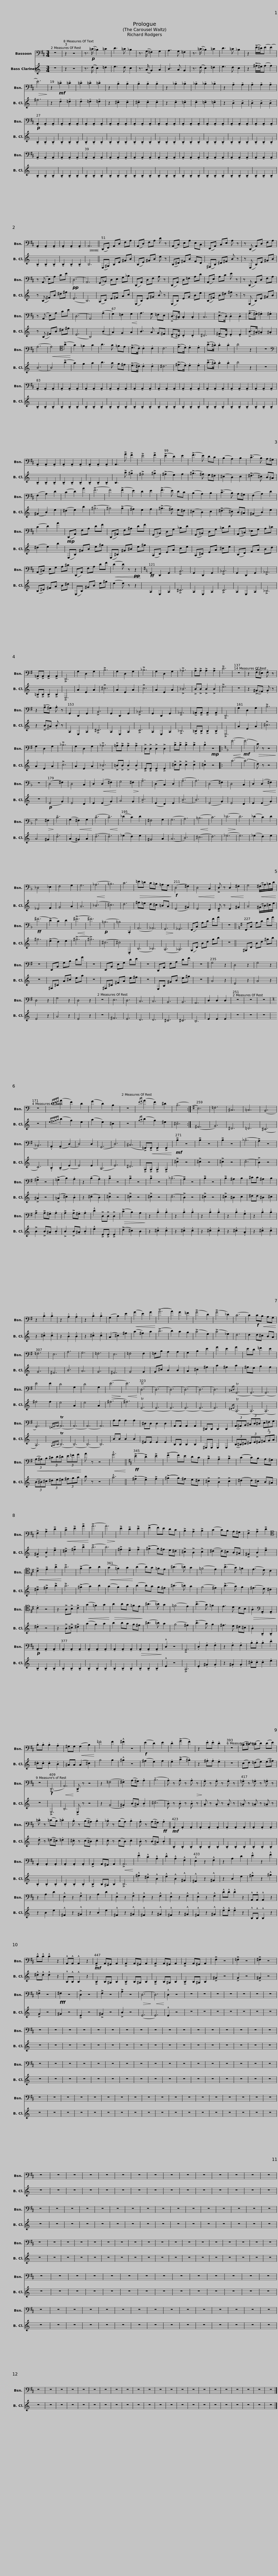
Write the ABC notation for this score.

X:1
%%score 1 2
L:1/8
M:3/4
I:linebreak $
K:D
V:1 bass
V:2 treble transpose=-14
V:1
 z6 | z2 z4 | z3/2!p! (=C/ _B,2) =C2 | D3 =C _B,2 | z3/2 (G,/ =F,2) G,2 | %5
 A,3 G, =F,2 |$ z3/2 (=C/ _B,2) =C2 | D3 =C _B,2 | z2 (!>!E/^D/)(E (E2) |!>(! E6)!>)! | %10
 z2!mf! !tenuto!=C2 !tenuto!=C2 | !tenuto!=C2 !tenuto!=C2 !tenuto!=C2 | z2 !tenuto!B,2 !tenuto!B,2 | !tenuto!B,2 !tenuto!B,2 !tenuto!B,2 |$ z2 !tenuto!_B,2 !tenuto!_B,2 | %15
 !tenuto!_B,2 !tenuto!_B,2 !tenuto!_B,2 | z2 !tenuto!A,2 !tenuto!A,2 | !tenuto!A,2 !tenuto!A,2 !tenuto!A,2 |!p! !tenuto!A,,2 !tenuto!A,,2 !tenuto!A,,2 | !tenuto!A,,2 !tenuto!A,,2 !tenuto!A,,2 | %20
 !tenuto!A,,2 !tenuto!A,,2 !tenuto!A,,2 | !tenuto!A,,2 !tenuto!A,,2 !tenuto!A,,2 | !tenuto!A,,2 !tenuto!A,,2 !tenuto!A,,2 |$ !tenuto!A,,2 !tenuto!A,,2 !tenuto!A,,2 | !tenuto!A,,2 !tenuto!A,,2 !tenuto!A,,2 | %25
 !tenuto!A,,2 !tenuto!A,,2 !tenuto!A,,2 | !tenuto!A,,2 !tenuto!A,,2 !tenuto!A,,2 | !tenuto!A,,2 !tenuto!A,,2 !tenuto!A,,2 | !tenuto!A,,2 !tenuto!A,,2 !tenuto!A,,2 | !tenuto!A,,2 !tenuto!A,,2 !tenuto!A,,2 | %30
 !tenuto!A,,2 !tenuto!A,,2 !tenuto!A,,2 | !tenuto!A,,2 !tenuto!A,,2 !tenuto!A,,2 |$ !tenuto!A,,2 !tenuto!A,,2 !tenuto!A,,2 | !tenuto!A,,2 !tenuto!A,,2 !tenuto!A,,2 | !tenuto!A,,2 !tenuto!A,,2 !tenuto!A,,2 | %35
 !tenuto!A,,2 !tenuto!A,,2 !tenuto!A,,2 | !tenuto!A,,2 !tenuto!A,,2 !tenuto!A,,2 | !tenuto!A,,2 !tenuto!A,,2 !tenuto!A,,2 | !tenuto!A,,2 !tenuto!A,,2 !tenuto!A,,2 | !tenuto!A,,2 !tenuto!A,,2 !tenuto!A,,2 | %40
!<(!!>(! A,,6!<)!!>)! ||$ (D,,F,,) A,,D, F,A, | (A,,D,) F,A, D z | (A,,C,) E,A, E,C, | (E,,A,,) C,E, A, z | %45
 z (D,, A,,)D, F,A, |$ z (A,, E,)A, CE |!pp! (D,6 | A,,6) | (G,,_B,,) D,E, G,_B, | %50
 (D,,A,,) D,F, A, z | (D,,A,,) D,=F, A,D |$ (A,,E,) A,C E z | z (D,, A,,)D, F,A, | z (A,, E,)A, CE | %55
 (D,6 | A,,4) (!tenuto!A,2 | G,2) =F,2!<(! G,2!<)! | A,3 G, =F,E, |$ (!>!D,>.^C,) .C,2 .C,2 | %60
 C,6 | (!>!E,>.D,) .D,2 .D,2 | (!>!A,>.^G,) .^G,2 .^G,2 | (A,6 |!<(! A,4)[K:tenor] (!>!A2!<)! | %65
 G2) =F2 G2 | A3 G =FE |$ (!>!D>.C) .C2 .C2 | C6 | (!>!E>.D) .D2 .D2 | %70
 (!>!A>.^G) .G2 .G2 | A4 z2 | z6 |[K:bass] !tenuto!A,,2 !tenuto!A,,2 !tenuto!A,,2 | !tenuto!A,,2 !tenuto!A,,2 !tenuto!A,,2 | %75
 !tenuto!A,,2 !tenuto!A,,2 !tenuto!A,,2 |$ !tenuto!A,,2 !tenuto!A,,2 !tenuto!A,,2 | !tenuto!A,,2 !tenuto!A,,2 !tenuto!A,,2 | !tenuto!A,,2 !tenuto!A,,2 !tenuto!A,,2 | !tenuto!A,,2 !tenuto!A,,2 !tenuto!A,,2 | %80
 !tenuto!A,,2 !tenuto!A,,2 !tenuto!A,,2 | !tenuto!A,,2 !tenuto!A,,2 !tenuto!A,,2 | !tenuto!A,,2 !tenuto!A,,2 !tenuto!A,,2 | !tenuto!A,,2 !tenuto!A,,2 !tenuto!A,,2 | !tenuto!A,,2 !tenuto!A,,2 !tenuto!A,,2 |$ %85
 !tenuto!A,,2 !tenuto!A,,2 !tenuto!A,,2 | A,,3 !>!G !>!F2 | !>!E4 !>!F2 | (!>!E2 D2) E2 | (!>!F3 E) DC | %90
 (B,2 A,2) B,2 | (!>!C3 B,) A,^G, | (F,2 A,2) D2 | (C2 D2) A2 |$ (!>!F6 | %95
 F4) (!>!F2 | E2) D2 E2 | (!>!F3 E) DC | (B,2 A,2) B,2 | (!>!C3 B,) A,^G, | %100
 (F,2 A,2) D2 | (C2 D2) A2 |$!mp! (D,,A,,) F,A, DF | (D,,^A,,) F,^A, DF | (G,,_B,,) D,G, _B,D | %105
 (G,,=B,,) D,G, =B,D | (A,,=C,) _E,G, A,=C |$ (A,,^C,) E,G, A,^C | (D,,A,,) F,A, DF |!<(! (D2 D) z!pp! z2!<)! | %110
[K:G]!ff! G,,2 D,,2 G,,2 | !>!B,,6 | G,,2 D,,2 G,,2 | !>!_B,,6 | G,,2 D,,2 G,,2 |$ %115
 !>!_A,,6 | !>!=A,,!>!A,, !>!A,,2 !>!A,,2 | !>!D,,6 | G,2 D,2 G,2 | !>!B,6 | %120
 G,2 D,2 G,2 | !>!_B,6 | G,2 D,2 G,2 | !>!_A,6 | !>!A,!>!A, !>!A,2 !>!A,2 | %125
 !>!D6 | z6 |$ z2 (!>!F,^E,) .F, z | z2 (!>!A,^G,) .A, z | G,,2 D,,2 G,,2 | %130
 !>!B,,6 | G,,2 D,,2 G,,2 | !>!_B,,6 | G,,2 D,,2 G,,2 | !>!_A,,6 | %135
 !>!=A,,!>!A,, !>!A,,2 !>!A,,2 | !>!D,,6 |$ G,2 D,2 G,2 | !>!B,6 | G,2 D,2 G,2 | %140
 !>!_B,6 | G,2 D,2 G,2 | !>!_A,6 | !>!=A,!>!A, !>!A,2 !>!A,2 | !>!D,!>!D, !>!D,2 !>!D,2 | %145
 !>!B,!>!B, !>!B,2 !>!B,2 | !^!B,2!mp! z4 |:[K:F]!<(! (G6!<)! |!mf! (G6) |$!>(! C) z z4!>)! | %150
 z6 | (D,4 ^F,2) | D,4 C,2 | D,2!<(! (D,2 ^F,2)!<)! | G,4!>(! ^F,2!>)! | %155
 !tenuto!A,6 | (D,2 C,2) D,2 | (!tenuto!A,6 | A,6) | (D,4 ^F,2) | %160
 D,4 C,2 | D,2!<(! (D,2 ^F,2)!<)! |$ G,4!>(! ^F,2!>)! | !tenuto!C6 | (G,2!<(! ^F,2) G,2!<)! | %165
 (!tenuto!C6 |!<(! !tenuto!C6)!<)! | (_D2 C2) D2 | ^F,4 G,2 | (G,6 | %170
 A,6) |!<(! (=B,6!<)! | C6) |!>(! (_D6!>)! | D6) | %175
 (_D2 C2) D2 |$ _D,4 _E,2 | F,4 G,2 | G,6 |!<(! (_A,6!<)! | %180
 =B,6) | C6 |!>(! =E=D C=B, =A,G,!>)! |!f! (D,4 ^F,2) |!<(! D,4 C,2!<)! | %185
 !>!D, z!<(! D,2 ^F,2!<)! |$ G,4!<(! (^F,/_A,/)=B,/D/!<)! |!ff! (^F6 | (!>!D2) C2) D2 |!<(! (!>!^F6!<)! | %190
 ^F6) |!p! (=B,6 | =B,4) .C,,2 | (A,,6 | _A,,6) | %195
!>(! G,,6!>)! | _G,,6 | (F,,C,) A,C FA |$ z6 ||[K:G] F,,C, A,C FA | %200
 z6 | E,,B,, G,B, DG | z6 | E,,B,, E,G, DE | z6 | %205
 D,,A,, F,A, DF |$ z6 || G,4 z2 | D,4 z2 | G,4 z2 | %210
 D,4 z2 | G,4 z2 | D,4 z2 | z6 | E,6 | %215
 D,6 | C,6 | C,6 | B,,6 | B,,6 | %220
 A,,6 |$ D,2 D,2 D,2 | z6 | z6 | z6 | %225
[K:C] z6 |{DEFG} (A2 F2) D2 | (G2 D2) B,2 | z6 |{FG} (A2 F2) ^D2 |$ %230
 (!tenuto!B,6 :|[K:G] E,6) | =F,6 | ^C,6 | =C,6 | %235
 (B,,6 | _B,,6) | !tenuto!.A,,2 (!tenuto!A,,2 (D,2) | D,4) D,2 | (G,,6 | %240
 D,6) | (^C,6 | !>!=F,,)!<(!!>!F,, !>!F,,2 !>!F,,2!<)! |!mf! !>!B,2 z4 | !>!B,2 z4 |$ %245
 !>!B,2 z4 | (!tenuto!_B,6 | !>!A,2) z4 | !>!^G,2 z4 | (!>!=G,2 B,2) .A,2 | %250
 z2 (!tenuto!B,2 .A,2) | !>!B,2 z4 | !>!B,2 z4 | !>!B,2 z4 | (!tenuto!_B,6 | %255
 !>!A,2) z4 | !>!B,2 z4 | !>!B,2 ^A,2 B,2 |$ ^CC ^A,2 B,2 | !>!A,2 !>!A,.^G, .A,2 | %260
 !>!A,2 !>!A,.^G, .A,2 | !^!D2 !>!D,!>!D, !>!D,2 |!>(! (!>!C2 B,2) A,2!>)! | z2 !tenuto!.B,2 !tenuto!.B,2 | z2 !tenuto!.B,2 !tenuto!.B,2 | %265
 z2 !tenuto!.B,2 !tenuto!.B,2 | z2 !tenuto!.B,2 !tenuto!.G,2 |$ z2 !tenuto!.B,2 !tenuto!.B,2 | z2 !tenuto!.B,2 !tenuto!.B,2 | z2 !tenuto!.A,2 !tenuto!.A,2 | %270
 z2 !tenuto!.B,2 !tenuto!.B,2 | (G,2 B,2) E2 |!<(! (G2 E2) G2!<)! | ((!>!A6 | A2)) G2 =F2 | %275
 (!>!G4 D2) | (!>!G4 _D2) | (C6 |$ C2)!f! C!<(!B, A,G,!<)! | =F,6 | %280
 E,6 | A,6 | G,6 | =F,6 | E,6 | %285
 =F,4 F,2 | =F,B, A,2 A,2 | G,2 B,2 E2 | G2 E2 G2 |$ ED =F2 E2 | %290
 E4 E2 | D4 G,2 | D4 G,2 |!>(! (E6!>)! |!<(! E6)!<)! | %295
 (TD,6 | (D,6) | (D,6) | (D,6) | (D,6) | %300
 D,6) |{^C,D,} (TG,,6 | (G,,6) |$ (G,,6) | G,,6) | %305
{=F,,G,,_A,,} (TA,,6 | (A,,6) | (A,,6) | A,,6) | A,A, A,2 A,2 | %310
 ^D,D, D,2 D,2 | A,,A,, A,,2 A,,2 | ^D,,D,, D,,2 D,,2 |$ (3(A,,^A,,)B,, (3^C,D,^D, (3E,=F,G, |!<(! (3(A,^A,)B, (3^CD^D (3E=FG!<)! | %315
 A z z4 |!<(! !^!G6!<)! ||[K:D]!ff! (!>!E2 !>!D2) !>!E2 |$ ((!>!F2 F))E DC | !>!B,2 !>!A,2 !>!B,2 | %320
 ((C2 C))B, A,^G, | !>!F,2 !>!A,2 !>!D2 |!<(! !>!C2 !>!E2 !>!A2!<)! | (!>!A6 |!>(! A6)!>)! | %325
 !>!E2 !>!D2 !>!E2 |$ ((!>!F2 F))E DC | !>!B,2 !>!A,2 !>!B,2 | (C2 C)B, A,^G, | !>!F,2 !>!A,2 !>!D2 | %330
[K:tenor]!<(! !>!C2 !>!E2 !>!A2!<)! | !>!A6 | (!>!F2 G2) A2 |!<(! (G2 =F2) G2!<)! |$ (A2 A)G =FE | %335
 (^A3 =A) G2 | (=F4 E2) | (!>!A3 G) =F2 | (E3 D) C2 | .C2 z4 | %340
 z2 !>!A,!>!B, !>!C2 |!<(! (G2 =F2) G2!<)! |$!>(! A2 AG =FE!>)! | (^A3 =A) G2 | (=F4 E2) | %345
 (!>!A3 G) =F2 | E3 D CB, |!>(! .A,2[K:bass] !tenuto!A,,2 !tenuto!A,,2!>)! |!p! !tenuto!A,,2 !tenuto!A,,2 !tenuto!A,,2 | !tenuto!A,,2 !tenuto!A,,2 !tenuto!A,,2 |$ %350
 !tenuto!A,,2 !tenuto!A,,2 !tenuto!A,,2 | !tenuto!A,,2 !tenuto!A,,2 !tenuto!A,,2 |!>(! !tenuto!A,,2 !tenuto!A,,2 !tenuto!A,,2!>)! | !^!D,2 z4 | !>!G,,6 | %355
 .D,2 .F,2 .F,2 | z2 .F,2 .F,2 | .B,.B, .B,2 .D2 | .B,.B, .B,2 .A,2 | ^G,G,!<(! (G,2 B,2)!<)! |$ %360
 =F4 F2 | !^!^F2 z4 |!f! (E2 D2) E2 | .D2 (!>!G2 .F2) | z2 .E.E .D2 | %365
 z6 | (_B,=C) (=CD) (DE) |$ z6 |!f! (!>!D,,6 |!<(! A,,6)!<)! | %370
 !>!D,, z z4 | z2 (=F,4 | .^F,2) (A,^G,) .A,2 | (!tenuto!B,6 | .A,) z .A, z .A,!>(! z!>)! | %375
 .G, z .G, z .G, z |$ .=G, z .=G, z .=G, z | .=C z (=CB,) .=C2 | .B, z (B,^A,) .B,2 | ._B, z (B,A,) .B,2 | %380
 .A, z (A,^G,)!ff! .A,2 ||!mf! .A,,2 .A,,2 .A,,2 | .A,,2 .A,,2 .A,,2 |$ .A,,2 .A,,2 .A,,2 | .A,,2 .A,,2 .A,,2 | %385
 .A,,2 .A,,2 .A,,2 | .A,,2 .A,,2 .A,,2 | !>!A,,2 A,,^G,, A,,2 |!<(! !>!A,,6!<)! | !^!E2 !^!C2 !^!A,2 | %390
 !^!D2 !^!A,2 !^!F,2 | !^!E,2 z2 !^!F,2 |$ z2 A,2 D2 | !^!E2 z2 !^!F2 | z2 A,2 D2 | %395
 !^!E,2 z2 !^!F,2 | z2 A,2 D2 | !^!E,2 z2 !^!F,2 | !^!E,2 z2 !^!F,2 | !^!E,2 z2 !^!F,2 | %400
 !^!E,2 z2 !^!F,2 | !^!D!^!D !^!D2 z2 |$ !^!A,,!^!A,, !^!A,,2 z2 | !^!C!^!C !^!C2 z2 | !^!A,,!^!A,, !^!A,,2 z2 | %405
!mf! !>!A,,2 A,,^G,, A,,2 | !>!A,,2 A,,^G,, A,,2 | !>!A,,2 A,,^G,, A,,2 | !>!A,,2 A,,^G,, A,,2 |$ !>!F,2 z4 | %410
 !>!=F,2 z4 | !>!^F,2 z4 | !>!=F,2 z4 |!fff! ^F,2 z4 | !>!D,2 z4 | %415
 !>!F,2 z4 | !>!A,2 z4 |!>(! (D,6!>)! |!<(! D,6)!<)! | !^!D,2 z4 | %420
 z6 | z6 | z6 | z6 | z6 | %425
 z6 |$ z6 | z6 | z6 | z6 | %430
 z6 | z6 | z6 | z6 | z6 | %435
 z6 | z6 | z6 | z6 | z6 | %440
 z6 | z6 | z6 | z6 | z6 | %445
 z6 | z6 | z6 |$ z6 | z6 | %450
 z6 | z6 | z6 | z6 | z6 | %455
 z6 | z6 | z6 | z6 | z6 | %460
 z6 | z6 | z6 | z6 | z6 | %465
 z6 | z6 | z6 | z6 | z6 |$ %470
 z6 | z6 | z6 | z6 | z6 | %475
 z6 | z6 | z6 | z6 | z6 | %480
 z6 | z6 | z6 | z6 | z6 | %485
 z6 | z6 | z6 | z6 | z6 | %490
 z6 | z6 |$ z6 | z6 | z6 | %495
 z6 | z6 | z6 | z6 | z6 | %500
 z6 | z6 | z6 | z6 | z6 | %505
 z6 | z6 | z6 | z6 | z6 | %510
 z6 | z6 | z6 | z6 |$ z6 | %515
 z6 | z6 | z6 | z6 | z6 | %520
 z6 | z6 | z6 | z6 | z6 | %525
 z6 | z6 | z6 | z6 | z6 | %530
 z6 | z6 | z6 | z6 | z6 | %535
 z6 |$ z6 | z6 | z6 | z6 | %540
 z6 | z6 | z6 | z6 | z6 | %545
 z6 | z6 | z6 | z6 | z6 | %550
 z6 | z6 | z6 | z6 | z6 | %555
 z6 | z6 | z6 |$ z6 | z6 | %560
 z6 | z6 | z6 | z6 | z6 | %565
 z6 | z6 | z6 | z6 | z6 | %570
 z6 | z6 | z6 | z6 | z6 | %575
 z6 | z6 | z6 | z6 |] %579
V:2
[K:C] z6 | z2 z4 | z3/2 (d/ c2) =d2 | e3 d c2 | z3/2 (A/ G2) A2 | %5
 B3 A G2 |$ z3/2 (d/ c2) =d2 | e3 d c2 | z2 (!>!^f/^e/)(f f2) | ^f6 | %10
 z2 !tenuto!d2 !tenuto!=d2 | !tenuto!d2 !tenuto!=d2 !tenuto!=d2 | z2 !tenuto!^c2 !tenuto!c2 | !tenuto!^c2 !tenuto!c2 !tenuto!c2 |$ z2 !tenuto!c2 !tenuto!=c2 | %15
 !tenuto!c2 !tenuto!=c2 !tenuto!=c2 | z2 !tenuto!B2 !tenuto!B2 | !tenuto!B2 !tenuto!B2 !tenuto!B2 | !tenuto!B,2 !tenuto!B,2 !tenuto!B,2 | !tenuto!B,2 !tenuto!B,2 !tenuto!B,2 | %20
 !tenuto!B,2 !tenuto!B,2 !tenuto!B,2 | !tenuto!B,2 !tenuto!B,2 !tenuto!B,2 | !tenuto!B,2 !tenuto!B,2 !tenuto!B,2 |$ !tenuto!B,2 !tenuto!B,2 !tenuto!B,2 | !tenuto!B,2 !tenuto!B,2 !tenuto!B,2 | %25
 !tenuto!B,2 !tenuto!B,2 !tenuto!B,2 | !tenuto!B,2 !tenuto!B,2 !tenuto!B,2 | !tenuto!B,2 !tenuto!B,2 !tenuto!B,2 | !tenuto!B,2 !tenuto!B,2 !tenuto!B,2 | !tenuto!B,2 !tenuto!B,2 !tenuto!B,2 | %30
 !tenuto!B,2 !tenuto!B,2 !tenuto!B,2 | !tenuto!B,2 !tenuto!B,2 !tenuto!B,2 |$ !tenuto!B,2 !tenuto!B,2 !tenuto!B,2 | !tenuto!B,2 !tenuto!B,2 !tenuto!B,2 | !tenuto!B,2 !tenuto!B,2 !tenuto!B,2 | %35
 !tenuto!B,2 !tenuto!B,2 !tenuto!B,2 | !tenuto!B,2 !tenuto!B,2 !tenuto!B,2 | !tenuto!B,2 !tenuto!B,2 !tenuto!B,2 | !tenuto!B,2 !tenuto!B,2 !tenuto!B,2 | !tenuto!B,2 !tenuto!B,2 !tenuto!B,2 | %40
 B,6 ||$ (E,^G,) B,E ^GB | (B,E) ^GB e z | (B,^D) ^FB FD | (^F,B,) ^D^F B z | %45
 z (E, B,)E ^GB |$ z (B, ^F)B ^d^f | (E6 | B,6) | (A,C) E^F Ac | %50
 (E,B,) E^G B z | (E,B,) EG Be |$ (B,^F) B^d ^f z | z (E, B,)E ^GB | z (B, ^F)B ^d^f | %55
 (E6 | B,4) (!tenuto!B2 | A2) G2 A2 | B3 A G^F |$ (!>!E>.^D) .D2 .D2 | %60
 ^D6 | (!>!^F>.E) .E2 .E2 | (!>!B>.^A) .^A2 .^A2 | (B6 | B4) (!>!b2 | %65
 a2) g2 a2 | b3 a g^f |$ (!>!e>.^d) .d2 .d2 | ^d6 | (!>!^f>.e) .e2 .e2 | %70
 (!>!b>.^a) .a2 .a2 | b4 z2 | z6 | !tenuto!B,2 !tenuto!B,2 !tenuto!B,2 | !tenuto!B,2 !tenuto!B,2 !tenuto!B,2 | %75
 !tenuto!B,2 !tenuto!B,2 !tenuto!B,2 |$ !tenuto!B,2 !tenuto!B,2 !tenuto!B,2 | !tenuto!B,2 !tenuto!B,2 !tenuto!B,2 | !tenuto!B,2 !tenuto!B,2 !tenuto!B,2 | !tenuto!B,2 !tenuto!B,2 !tenuto!B,2 | %80
 !tenuto!B,2 !tenuto!B,2 !tenuto!B,2 | !tenuto!B,2 !tenuto!B,2 !tenuto!B,2 | !tenuto!B,2 !tenuto!B,2 !tenuto!B,2 | !tenuto!B,2 !tenuto!B,2 !tenuto!B,2 | !tenuto!B,2 !tenuto!B,2 !tenuto!B,2 |$ %85
 !tenuto!B,2 !tenuto!B,2 !tenuto!B,2 | B,3 !>!a !>!^g2 | !>!^f4 !>!^g2 | (!>!^f2 e2) f2 | (!>!^g3 ^f) e^d | %90
 (^c2 B2) c2 | (!>!^d3 ^c) B^A | (^G2 B2) e2 | (^d2 e2) b2 |$ (!>!^g6 | %95
 ^g4) (!>!g2 | ^f2) e2 f2 | (!>!^g3 ^f) e^d | (^c2 B2) c2 | (!>!^d3 ^c) B^A | %100
 (^G2 B2) e2 | (^d2 e2) b2 |$ (E,B,) ^GB e^g | (E,^B,) ^G^B e^g | (A,C) EA ce | %105
 (A,^C) EA ^ce | (B,D) FA Bd |$ (B,^D) ^FA B^d | (E,B,) ^GB e^g | (e2 e) z z2 | %110
 A,2 E,2 A,2 | !>!^C6 | A,2 E,2 A,2 | !>!C6 | A,2 E,2 A,2 |$ %115
 !>!_B,6 | !>!=B,!>!B, !>!B,2 !>!B,2 | !>!E,6 | A2 E2 A2 | !>!^c6 | %120
 A2 E2 A2 | !>!c6 | A2 E2 A2 | !>!_B6 | !>!B!>!B !>!B2 !>!B2 | %125
 !>!e6 | z6 |$ z2 (!>!^G^^F) .G z | z2 (!>!B^A) .B z | A,2 E,2 A,2 | %130
 !>!^C6 | A,2 E,2 A,2 | !>!C6 | A,2 E,2 A,2 | !>!_B,6 | %135
 !>!=B,!>!B, !>!B,2 !>!B,2 | !>!E,6 |$ A2 E2 A2 | !>!^c6 | A2 E2 A2 | %140
 !>!c6 | A2 E2 A2 | !>!_B6 | !>!=B!>!B !>!B2 !>!B2 | !>!E!>!E !>!E2 !>!E2 | %145
 !>!^c!>!c !>!c2 !>!c2 | !^!^c2 z4 |: (a6 | (a6) |$ d) z z4 | %150
 z6 |!p! (E4 G2) | E4 D2 | E2 (E2 G2) | A4 G2 | %155
 !tenuto!B6 | (E2 D2) E2 | (!tenuto!B6 | B6) | (E4 G2) | %160
 E4 D2 | E2 (E2 G2) |$ A4 ^G2 | !tenuto!d6 | (A2 ^G2) A2 | %165
 (!tenuto!d6 | !tenuto!d6) | (_e2 d2) e2 | ^G4 A2 | (A6 | %170
 B6) | (^c6 | d6) | (_e6 | e6) | %175
 (_e2 d2) e2 |$ _E4 F2 | G4 A2 | A6 | (_B6 | %180
 ^c6) | d6 | ^f=e d^c =BA | (E4 ^G2) | E4 D2 | %185
 !>!E z E2 ^G2 |$ A4 (^G/_B/)^c/e/ | ^g6 | (!>!e2 d2) e2 | (!>!^g6 | %190
 !>!^g6) | (^c6 | ^c4) .D,2 | (B,6 | _B,6) | %195
 (A,6 | _A,6) | (G,D) Bd gb |$ z6 || ^G,D Bd ^gb | %200
 z6 | ^F,^C A^c ea | z6 | ^F,^C ^FA e^f | z6 | %205
 E,B, ^GB e^g |$ z6 || A4 z2 | E4 z2 | A4 z2 | %210
 E4 z2 | A4 z2 | E4 z2 | z6 | ^F6 | %215
 E6 | D6 | D6 | ^C6 | ^C6 | %220
 B,6 |$ E2 E2 E2 | z6 | z6 | z6 | %225
 z6 |{e^fga} (b2 g2) e2 | (a2 e2) ^c2 | z6 |{ga} (b2 g2) ^e2 |$ %230
 !tenuto!^c6 :| (^F6 | G6) | ^D6 | =D6 | %235
 (^C6 | C6) | !tenuto!.B,2 (!tenuto!B,2 (E2) | E4) E2 | (A,6 | %240
 E6) | ^D6 | !>!G,!>!G, !>!G,2 !>!G,2 | !>!^c2 z4 | !>!^c2 z4 |$ %245
 !>!^c2 z4 | (!tenuto!c6 | !>!B2) z4 | !>!^A2 z4 | (!>!=A2 ^c2) .B2 | %250
 z2 (!tenuto!^c2 .B2) | !>!^c2 z4 | !>!^c2 z4 | !>!^c2 z4 | (!tenuto!c6 | %255
 !>!B2) z4 | !>!^c2 z4 | !>!^c2 ^B2 c2 |$ ^dd ^B2 ^c2 | !>!B2 !>!B.^A .B2 | %260
 !>!B2 !>!B.^A .B2 | !^!e2 !>!E!>!E !>!E2 | (!>!d2 ^c2) B2 | z2 !tenuto!.^c2 !tenuto!.c2 | z2 !tenuto!.^c2 !tenuto!.c2 | %265
 z2 !tenuto!.^c2 !tenuto!.c2 | z2 !tenuto!.^c2 !tenuto!.A2 |$ z2 !tenuto!.^c2 !tenuto!.c2 | z2 !tenuto!.^c2 !tenuto!.c2 | z2 !tenuto!.B2 !tenuto!.B2 | %270
 z2 !tenuto!.^c2 !tenuto!.c2 | (A2 ^c2) ^f2 | (a2 ^f2) a2 | (!>!b6 | b2) a2 g2 | %275
 (!>!a4 e2) | (!>!a4 _e2) | d6 |$ d2 d^c BA | G6 | %280
 ^F6 | B6 | A6 | G6 | ^F6 | %285
 G4 G2 | G^c B2 B2 | A2 ^c2 ^f2 | a2 ^f2 a2 |$ ^fe g2 f2 | %290
 ^f4 f2 | e4 A2 | e4 A2 | (^f6 | ^f6) | %295
 (TE6 | (E6) | (E6) | (E6) | (E6) | %300
 E6) |{^DE} (TA,6 | (A,6) |$ (A,6) | A,6) | %305
{G,A,_B,} (TB,6 | (B,6) | (B,6) | B,6) | BB B2 B2 | %310
 ^EE E2 E2 | B,B, B,2 B,2 | ^E,E, E,2 E,2 |$ (3(B,^B,)^C (3^DE^E (3^FGA | (3(B^B)^c (3^de^e (3^fga | %315
 b z z4 | !^!a6 || (!>!^f2 !>!e2) !>!f2 |$ ((!>!^g2 g))^f e^d | !>!^c2 !>!B2 !>!c2 | %320
 ((^d2 d))^c B^A | !>!^G2 !>!B2 !>!e2 | !>!^d2 !>!^f2 !>!b2 | (!>!b6 | b6) | %325
 !>!^f2 !>!e2 !>!f2 |$ ((!>!^g2 g))^f e^d | !>!^c2 !>!B2 !>!c2 | (^d2 d)^c B^A | !>!^G2 !>!B2 !>!e2 | %330
 !>!^d2 !>!^f2 !>!b2 | !>!b6 | (!>!^g2 a2) b2 | (a2 g2) a2 |$ (b2 b)a g^f | %335
 (^b3 =b) a2 | (g4 ^f2) | (!>!b3 a) g2 | (^f3 e) ^d2 | .^d2 z4 | %340
 z2 !>!B!>!^c !>!^d2 | (a2 g2) a2 |$ b2 ba g^f | (^b3 =b) a2 | (g4 ^f2) | %345
 (!>!b3 a) g2 | ^f3 e ^d^c | .B2 !tenuto!B,2 !tenuto!B,2 | !tenuto!B,2 !tenuto!B,2 !tenuto!B,2 | !tenuto!B,2 !tenuto!B,2 !tenuto!B,2 |$ %350
 !tenuto!B,2 !tenuto!B,2 !tenuto!B,2 | !tenuto!B,2 !tenuto!B,2 !tenuto!B,2 | !tenuto!B,2 !tenuto!B,2 !tenuto!B,2 | !^!E2 z4 | !>!A,6 | %355
 .E2 .^G2 .G2 | z2 .^G2 .G2 | .^c.c .c2 .e2 | .^c.c .c2 .B2 | ^AA (A2 ^c2) |$ %360
 g4 g2 | !^!^g2 z4 | (^f2 e2) f2 | .e2 (!>!a2 .^g2) | z2 .^f.f .e2 | %365
 z6 | (cd) (=de) (e^f) |$ z6 | !>!E,6 | B,6 | %370
 !>!E, z z4 | z2 (G4 | .^G2) (B^A) .B2 | (!tenuto!^c6 | .B) z .B z .B z | %375
 .A z .A z .A z |$ .=A z .=A z .=A z | .d z (=d^c) .=d2 | .^c z (c^B) .c2 | .c z (cB) .c2 | %380
 .B z (B^A) .B2 || .B,2 .B,2 .B,2 | .B,2 .B,2 .B,2 |$ .B,2 .B,2 .B,2 | .B,2 .B,2 .B,2 | %385
 .B,2 .B,2 .B,2 | .B,2 .B,2 .B,2 | !>!B,2 B,^A, B,2 | !>!B,6 | !^!^f2 !^!^d2 !^!B2 | %390
 !^!e2 !^!B2 !^!^G2 | !^!^F2 z2 !^!^G2 |$ z2 B2 e2 | !^!^f2 z2 !^!^g2 | z2 B2 e2 | %395
 !^!^F2 z2 !^!^G2 | z2 B2 e2 | !^!^F2 z2 !^!^G2 | !^!^F2 z2 !^!^G2 | !^!^F2 z2 !^!^G2 | %400
 !^!^F2 z2 !^!^G2 | !^!e!^!e !^!e2 z2 |$ !^!B,!^!B, !^!B,2 z2 | !^!^d!^!d !^!d2 z2 | !^!B,!^!B, !^!B,2 z2 | %405
 !>!B,2 B,^A, B,2 | !>!B,2 B,^A, B,2 | !>!B,2 B,^A, B,2 | !>!B,2 B,^A, B,2 |$ !>!^G2 z4 | %410
 !>!G2 z4 | !>!^G2 z4 | !>!G2 z4 | ^G2 z4 | !>!E2 z4 | %415
 !>!^G2 z4 | !>!B2 z4 | (E6 | E6) | !^!E2 z4 | %420
 z6 | z6 | z6 | z6 | z6 | %425
 z6 |$ z6 | z6 | z6 | z6 | %430
 z6 | z6 | z6 | z6 | z6 | %435
 z6 | z6 | z6 | z6 | z6 | %440
 z6 | z6 | z6 | z6 | z6 | %445
 z6 | z6 | z6 |$ z6 | z6 | %450
 z6 | z6 | z6 | z6 | z6 | %455
 z6 | z6 | z6 | z6 | z6 | %460
 z6 | z6 | z6 | z6 | z6 | %465
 z6 | z6 | z6 | z6 | z6 |$ %470
 z6 | z6 | z6 | z6 | z6 | %475
 z6 | z6 | z6 | z6 | z6 | %480
 z6 | z6 | z6 | z6 | z6 | %485
 z6 | z6 | z6 | z6 | z6 | %490
 z6 | z6 |$ z6 | z6 | z6 | %495
 z6 | z6 | z6 | z6 | z6 | %500
 z6 | z6 | z6 | z6 | z6 | %505
 z6 | z6 | z6 | z6 | z6 | %510
 z6 | z6 | z6 | z6 |$ z6 | %515
 z6 | z6 | z6 | z6 | z6 | %520
 z6 | z6 | z6 | z6 | z6 | %525
 z6 | z6 | z6 | z6 | z6 | %530
 z6 | z6 | z6 | z6 | z6 | %535
 z6 |$ z6 | z6 | z6 | z6 | %540
 z6 | z6 | z6 | z6 | z6 | %545
 z6 | z6 | z6 | z6 | z6 | %550
 z6 | z6 | z6 | z6 | z6 | %555
 z6 | z6 | z6 |$ z6 | z6 | %560
 z6 | z6 | z6 | z6 | z6 | %565
 z6 | z6 | z6 | z6 | z6 | %570
 z6 | z6 | z6 | z6 | z6 | %575
 z6 | z6 | z6 | z6 |] %579
